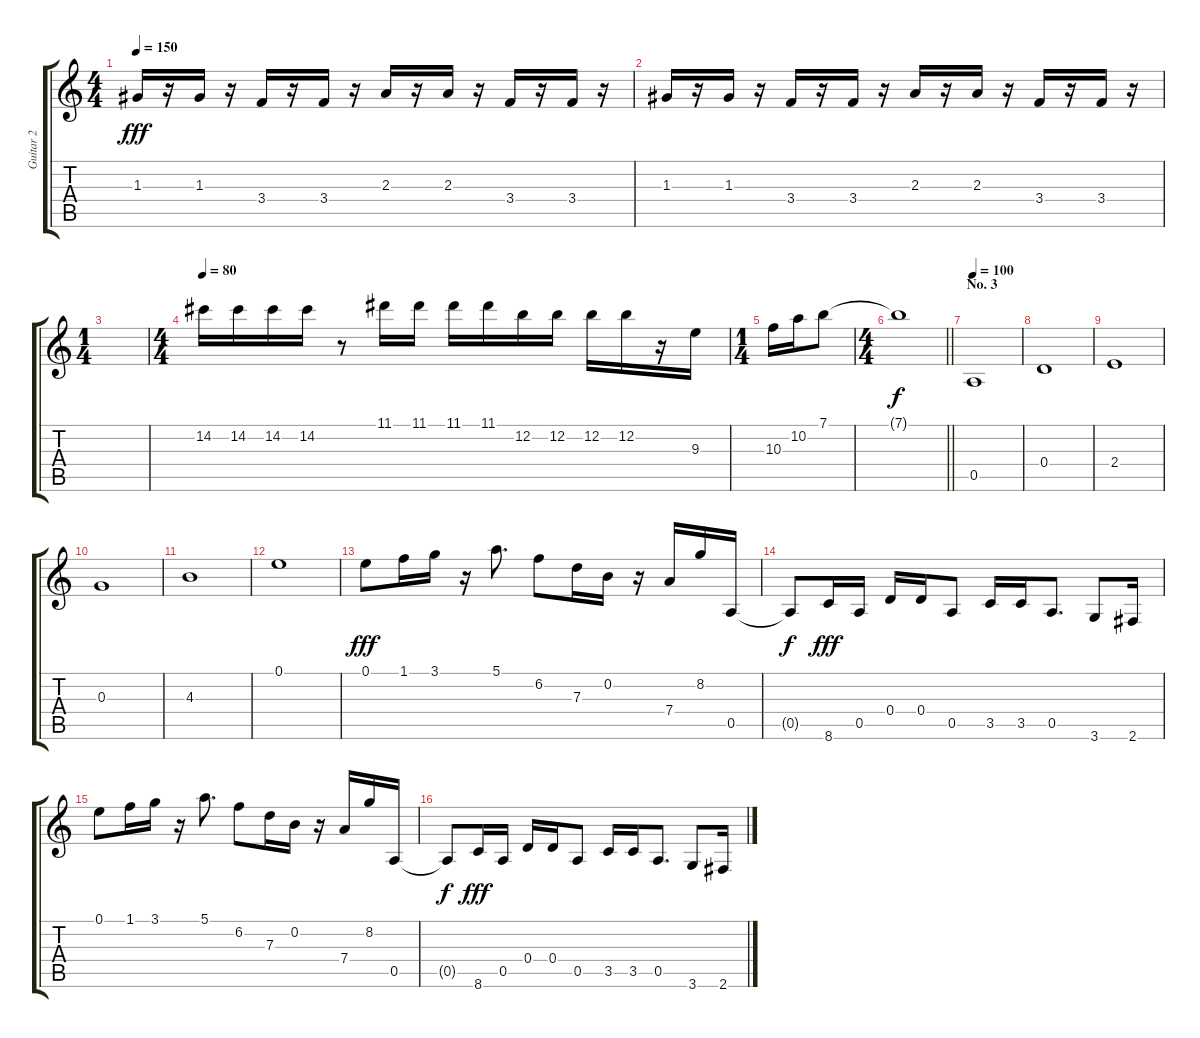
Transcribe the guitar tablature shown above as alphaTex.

\track ("Guitar 2" "Guitar 2") {instrument distortionguitar}
\staff {score tabs}
\tuning (E4 B3 G3 D3 A2 E2) {hide}
\ts (4 4)
\tempo 150
\clef g2
\ks c
1.3.16{dy fff} r.16 1.3.16 r.16 3.4.16 r.16 3.4.16 r.16 2.3.16 r.16 2.3.16 r.16 3.4.16 r.16 3.4.16 r.16 |
1.3.16 r.16 1.3.16 r.16 3.4.16 r.16 3.4.16 r.16 2.3.16 r.16 2.3.16 r.16 3.4.16 r.16 3.4.16 r.16 |
\ts (1 4)
|
\ts (4 4)
\tempo 80
14.2.16{txt ""} 14.2.16 14.2.16 14.2.16 r.8 11.1.16 11.1.16 11.1.16 11.1.16 12.2.16 12.2.16 12.2.16 12.2.16 r.16 9.3.16 |
\ts (1 4)
10.3.16 10.2.16 7.1.8 |
\ts (4 4)
\barLineRight lightlight
7.1{t}.1{dy f} |
\section ("" "No. 3")
\tempo 100
0.5.1 |
0.4.1 |
2.4.1 |
0.3.1 |
4.3.1 |
0.1.1 |
0.1.8{dy fff} 1.1.16 3.1.16 r.16 5.1.8{d} 6.2.8 7.3.16 0.2.16 r.16 7.4.16 8.2.16 0.5.16 |
0.5{t}.8{dy f} 8.6.16{dy fff} 0.5.16 0.4.16 0.4.16 0.5.8 3.5.16 3.5.16 0.5.8{d} 3.6.8 2.6.16 |
0.1.8 1.1.16 3.1.16 r.16 5.1.8{d} 6.2.8 7.3.16 0.2.16 r.16 7.4.16 8.2.16 0.5.16 |
0.5{t}.8{dy f} 8.6.16{dy fff} 0.5.16 0.4.16 0.4.16 0.5.8 3.5.16 3.5.16 0.5.8{d} 3.6.8 2.6.16
